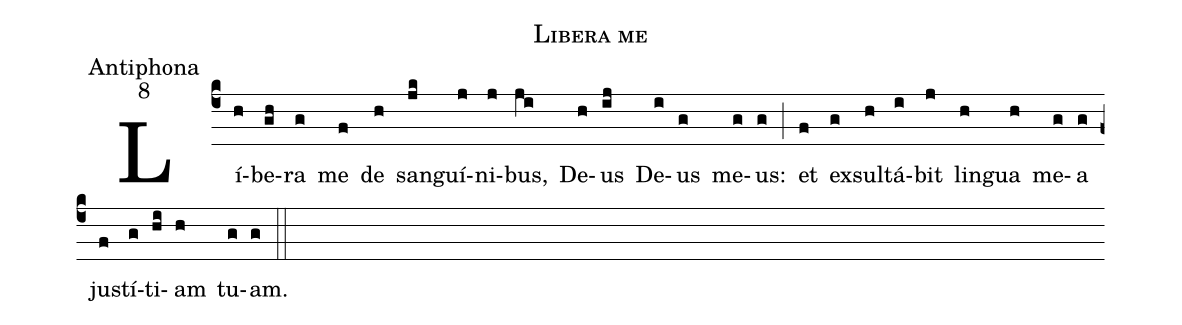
name:Libera me;
office-part:Antiphona;
mode:8;
%%
(c4) Lí(h)be(gh)ra(g) me(f) de(h) san(jk)guí(j)ni(j)bus,(ji) De(h)us(ij) De(i)us(g) me(g)us:(g) (;) et(f) ex(g)sul(h)tá(i)bit(j) lin(h)gua(h) me(g)a(g) ju(f)stí(g)ti(hi)am(h) tu(g)am.(g) (::)
